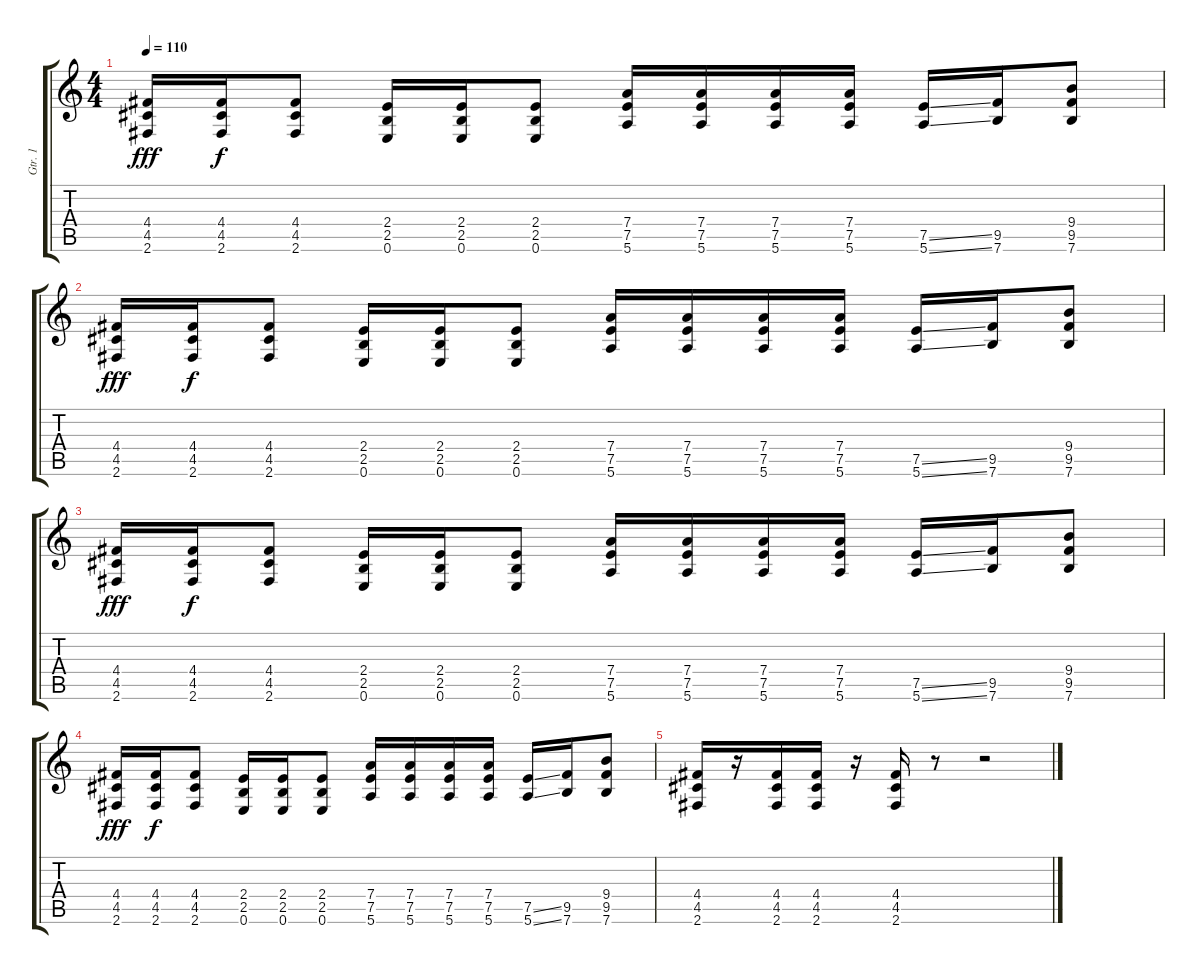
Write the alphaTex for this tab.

\track ("Gtr. 1" "Gtr. 1") {instrument distortionguitar}
\staff {score tabs}
\tuning (E4 B3 G3 D3 A2 E2) {hide}
\ts (4 4)
\tempo 110
\clef g2
\ks c
(4.4 4.5 2.6).16{dy fff} (4.4 4.5 2.6).16{dy f} (4.4 4.5 2.6).8 (2.4 2.5 0.6).16 (2.4 2.5 0.6).16 (2.4 2.5 0.6).8 (7.4 7.5 5.6).16 (7.4 7.5 5.6).16 (7.4 7.5 5.6).16 (7.4 7.5 5.6).16 (7.5{ss} 5.6{ss}).16 (9.5 7.6).16 (9.4 9.5 7.6).8 |
(4.4 4.5 2.6).16{dy fff} (4.4 4.5 2.6).16{dy f} (4.4 4.5 2.6).8 (2.4 2.5 0.6).16 (2.4 2.5 0.6).16 (2.4 2.5 0.6).8 (7.4 7.5 5.6).16 (7.4 7.5 5.6).16 (7.4 7.5 5.6).16 (7.4 7.5 5.6).16 (7.5{ss} 5.6{ss}).16 (9.5 7.6).16 (9.4 9.5 7.6).8 |
(4.4 4.5 2.6).16{dy fff} (4.4 4.5 2.6).16{dy f} (4.4 4.5 2.6).8 (2.4 2.5 0.6).16 (2.4 2.5 0.6).16 (2.4 2.5 0.6).8 (7.4 7.5 5.6).16 (7.4 7.5 5.6).16 (7.4 7.5 5.6).16 (7.4 7.5 5.6).16 (7.5{ss} 5.6{ss}).16 (9.5 7.6).16 (9.4 9.5 7.6).8 |
(4.4 4.5 2.6).16{dy fff} (4.4 4.5 2.6).16{dy f} (4.4 4.5 2.6).8 (2.4 2.5 0.6).16 (2.4 2.5 0.6).16 (2.4 2.5 0.6).8 (7.4 7.5 5.6).16 (7.4 7.5 5.6).16 (7.4 7.5 5.6).16 (7.4 7.5 5.6).16 (7.5{ss} 5.6{ss}).16 (9.5 7.6).16 (9.4 9.5 7.6).8 |
(4.4 4.5 2.6).16 r.16 (4.4 4.5 2.6).16 (4.4 4.5 2.6).16 r.16 (4.4 4.5 2.6).16 r.8 r.2
